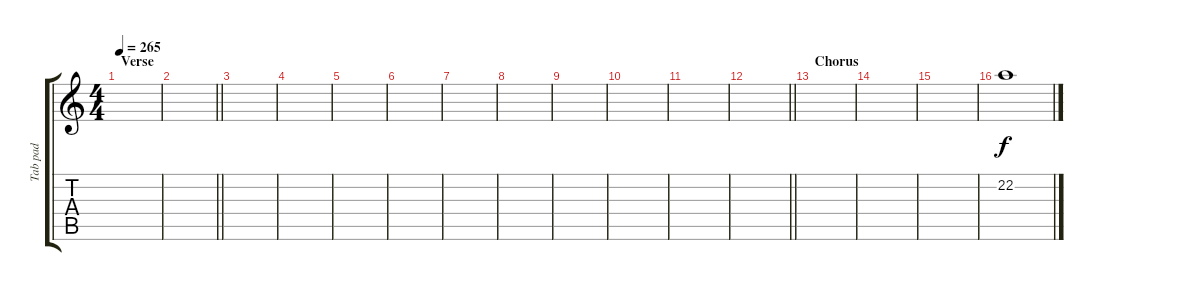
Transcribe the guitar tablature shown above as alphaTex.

\track ("Tab pad" "Tab pad") {instrument orchestralharp}
\staff {score tabs}
\tuning (E4 B3 G3 D3 A2 E2) {hide}
\ts (4 4)
\section ("" "Verse")
\tempo 265
\clef g2
\ks c
|
\barLineRight lightlight
|
|
|
|
|
|
|
|
|
|
\barLineRight lightlight
|
\section ("" "Chorus")
|
|
|
22.2.1
